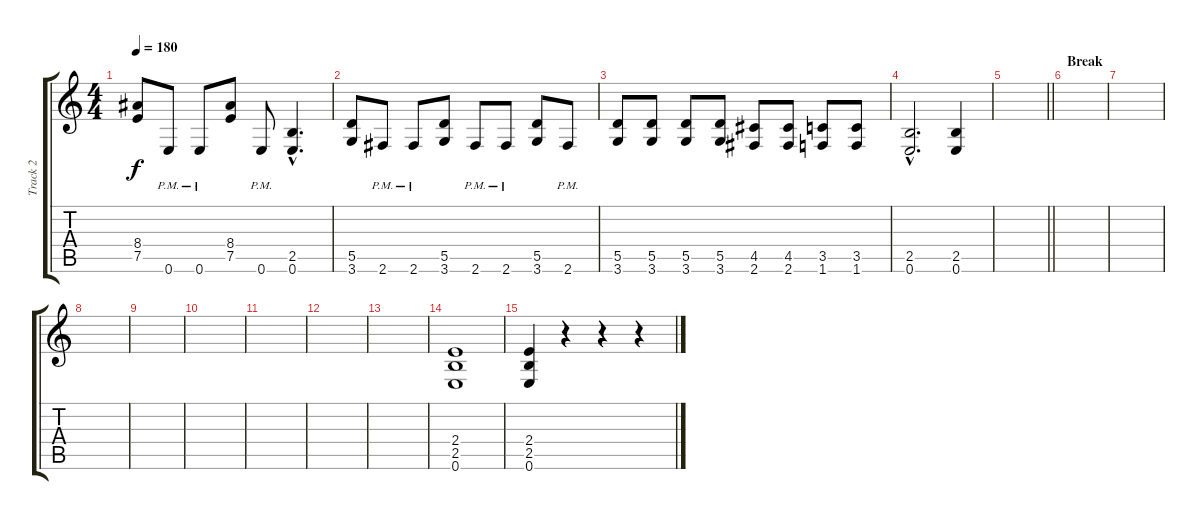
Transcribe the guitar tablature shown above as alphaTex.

\track ("Track 2" "Track 2") {instrument distortionguitar}
\staff {score tabs}
\tuning (E4 B3 G3 D3 A2 E2) {hide}
\ts (4 4)
\tempo 180
\clef g2
\ks c
(8.4 7.5).8{dy f} 0.6{pm}.8 0.6{pm}.8 (8.4 7.5).8 0.6{pm}.8 (2.5{hac} 0.6{hac}).4{d} |
(5.5 3.6).8 2.6{pm}.8 2.6{pm}.8 (5.5 3.6).8 2.6{pm}.8 2.6{pm}.8 (5.5 3.6).8 2.6{pm}.8 |
(5.5 3.6).8 (5.5 3.6).8 (5.5 3.6).8 (5.5 3.6).8 (4.5 2.6).8 (4.5 2.6).8 (3.5 1.6).8 (3.5 1.6).8 |
(2.5{hac} 0.6{hac}).2{d} (2.5 0.6).4 |
\barLineRight lightlight
|
\section ("" "Break")
|
|
|
|
|
|
|
|
(2.4 2.5 0.6).1 |
(2.4 2.5 0.6).4 r.4 r.4 r.4
